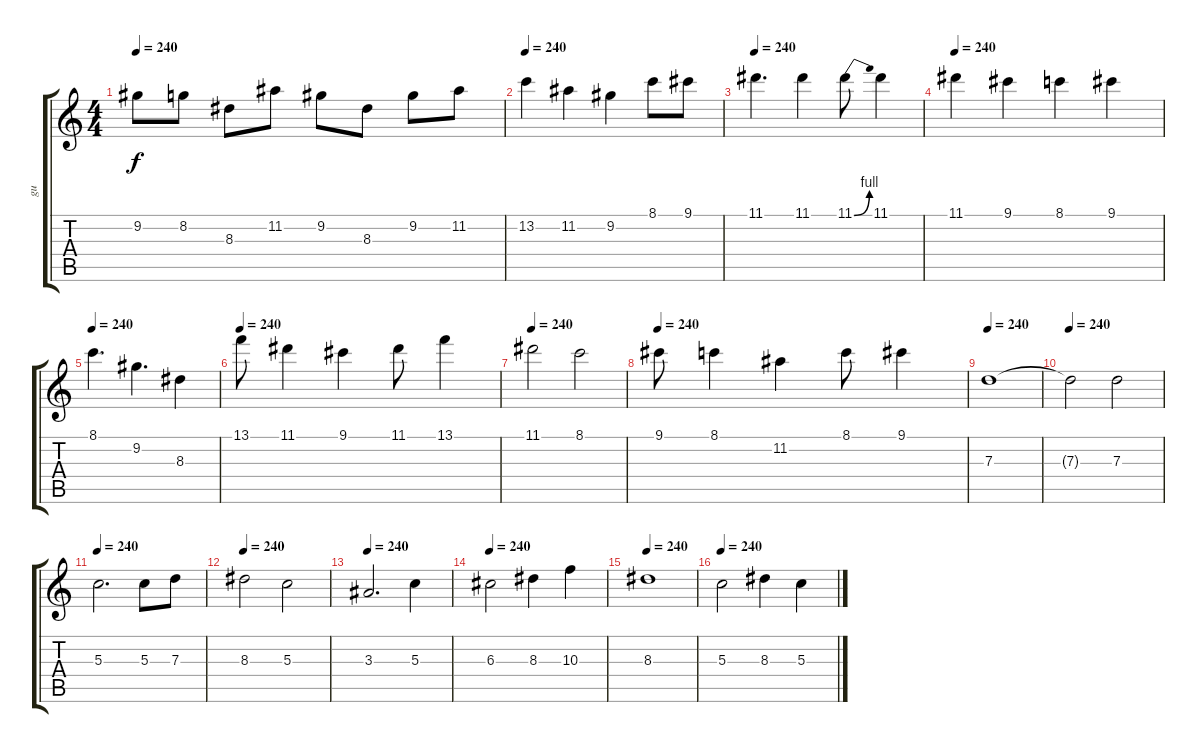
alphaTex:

\track ("gu" "gu") {instrument distortionguitar}
\staff {score tabs}
\tuning (E4 B3 G3 D3 A2 E2) {hide}
\ts (4 4)
\tempo 240
\clef g2
\ks c
9.2.8{dy f} 8.2.8 8.3.8 11.2.8 9.2.8 8.3.8 9.2.8 11.2.8 |
\tempo 240
13.2.4 11.2.4 9.2.4 8.1.8 9.1.8 |
\tempo 240
11.1.4{d} 11.1.4 11.1{be (bend 0 0 60 4)}.8 11.1.4 |
\tempo 240
11.1.4 9.1.4 8.1.4 9.1.4 |
\tempo 240
8.1.4{d} 9.2.4{d} 8.3.4 |
\tempo 240
13.1.8 11.1.4 9.1.4 11.1.8 13.1.4 |
\tempo 240
11.1.2 8.1.2 |
\tempo 240
9.1.8 8.1.4 11.2.4 8.1.8 9.1.4 |
\tempo 240
7.3.1 |
\tempo 240
7.3{t}.2 7.3.2 |
\tempo 240
5.3.2{d} 5.3.8 7.3.8 |
\tempo 240
8.3.2 5.3.2 |
\tempo 240
3.3.2{d} 5.3.4 |
\tempo 240
6.3.2 8.3.4 10.3.4 |
\tempo 240
8.3.1 |
\tempo 240
5.3.2 8.3.4 5.3.4
